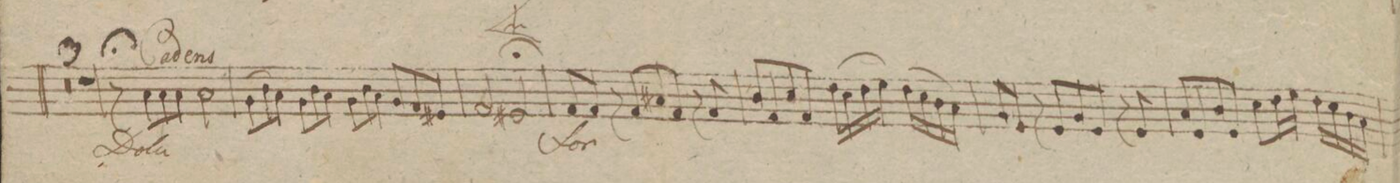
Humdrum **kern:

**kern	**dynam
*I"Violino. Principal	*
*clefG2	*
*k[f#c#g#]	*
*met(c)	*
*M4/4	*
0r	.
=229	=229
=230	=230
1r	.
=231	=231
8r;	.
8a\L	.
8a\	.
8a\J	.
2a\	.
=232	=232
(12g#\L	.
12b\	.
12a\J)	.
12g#\L	.
12b\	.
12a\J	.
12g#\L	.
12b\	.
12a\J	.
12g#/L	.
12f#/	.
12e#X/J	.
=233	=233
2f#/	.
2e#Xt;/	<[
=234	=234
8f#/L	f
8f#/J	.
8r	.
8f#/L	.
8a#X/	.
8f#/J	.
8r	.
8f#/	.
=235	=235
8b/L	.
8f#/	.
8cc#/	.
8f#/J	.
(16dd\LL	.
16cc#\	.
16dd\	.
16ee\JJ)	.
(16dd\LL	.
16cc#\	.
16b\	.
16a\JJ)	.
=236	=236
8g#/L	.
8e/J	.
8r	.
8e/L	.
8g#/	.
8e/J	.
8r	.
8e/	.
=237	=237
8a/L	.
8e/	.
8b/	.
8e/J	.
8cc#\L	.
16dd\L	.
16ee\JJ	.
16dd\LL	.
16cc#\	.
16b\	.
16a\JJ	.
=238	=238
*-	*-
